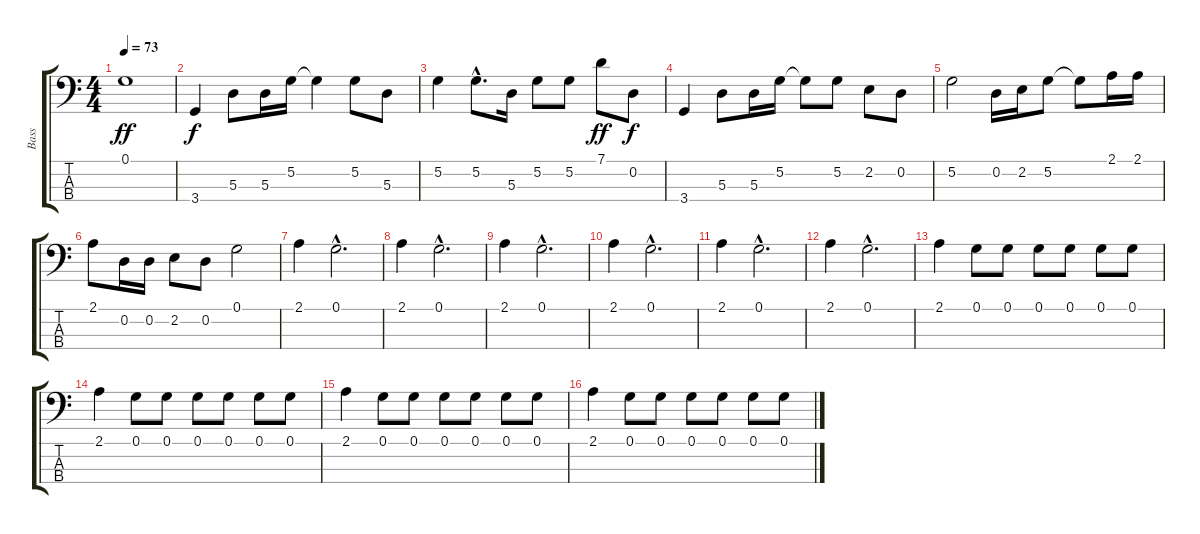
\track ("Bass" "Bass") {instrument electricbassfinger}
\staff {score tabs}
\tuning (G2 D2 A1 E1) {hide}
\ts (4 4)
\tempo 73
\clef f4
\ks c
0.1.1{dy ff} |
3.4.4{dy f} 5.3.8 5.3.16 5.2.16 5.2{t}.4 5.2.8 5.3.8 |
5.2.4 5.2{hac}.8{d} 5.3.16 5.2.8 5.2.8 7.1.8{dy ff} 0.2.8{dy f} |
3.4.4 5.3.8 5.3.16 5.2.16 5.2{t}.8 5.2.8 2.2.8 0.2.8 |
5.2.2 0.2.16 2.2.16 5.2.8 5.2{t}.8 2.1.16 2.1.16 |
2.1.8 0.2.16 0.2.16 2.2.8 0.2.8 0.1.2 |
2.1.4 0.1{hac}.2{d} |
2.1.4 0.1{hac}.2{d} |
2.1.4 0.1{hac}.2{d} |
2.1.4 0.1{hac}.2{d} |
2.1.4 0.1{hac}.2{d} |
2.1.4 0.1{hac}.2{d} |
2.1.4 0.1.8 0.1.8 0.1.8 0.1.8 0.1.8 0.1.8 |
2.1.4 0.1.8 0.1.8 0.1.8 0.1.8 0.1.8 0.1.8 |
2.1.4 0.1.8 0.1.8 0.1.8 0.1.8 0.1.8 0.1.8 |
2.1.4 0.1.8 0.1.8 0.1.8 0.1.8 0.1.8 0.1.8
